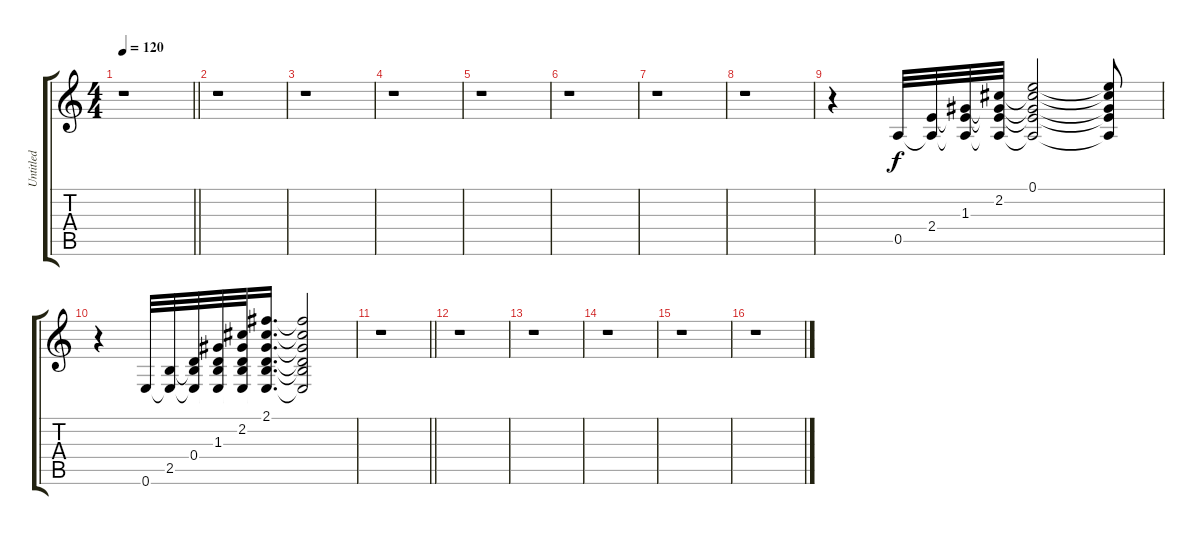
\track ("Untitled" "Untitled") {instrument acousticguitarnylon}
\staff {score tabs}
\tuning (E4 B3 G3 D3 A2 E2) {hide}
\ts (4 4)
\tempo 120
\clef g2
\barLineRight lightlight
\ks c
r.1{dy f} |
r.1 |
r.1 |
r.1 |
r.1 |
r.1 |
r.1 |
r.1 |
r.4 0.5.32 (2.4 0.5{t}).32 (1.3 2.4{t} 0.5{t}).32 (2.2 1.3{t} 2.4{t} 0.5{t}).32 (0.1 2.2{t} 1.3{t} 2.4{t} 0.5{t}).2 (0.1{t} 2.2{t} 1.3{t} 2.4{t} 0.5{t}).8 |
r.4 0.6.32 (2.5 0.6{t}).32 (0.4 2.5{t} 0.6{t}).32 (1.3 0.4{t} 2.5{t} 0.6{t}).32 (2.2 1.3{t} 0.4{t} 2.5{t} 0.6{t}).32 (2.1 2.2{t} 1.3{t} 0.4{t} 2.5{t} 0.6{t}).16{d} (2.1{t} 2.2{t} 1.3{t} 0.4{t} 2.5{t} 0.6{t}).2 |
\barLineRight lightlight
r.1 |
r.1 |
r.1 |
r.1 |
r.1 |
r.1
